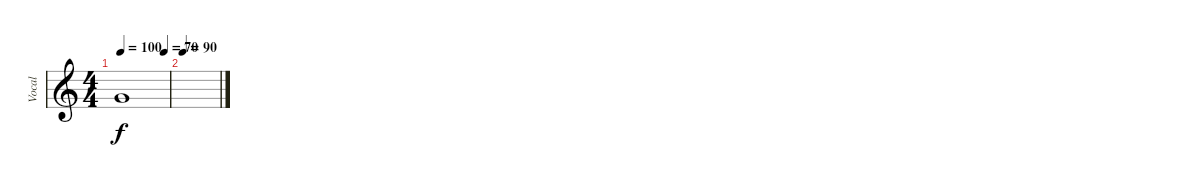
\track ("Vocal" "Vocal") {instrument lead1square}
\staff {score}
\tuning (E4 B3 G3 D3 A2 E2) {hide}
\ts (4 4)
\tempo (70 0.90625)
\tempo 100
\clef g2
\ks c
8.2.1{dy f} |
\tempo 70
\tempo 90
